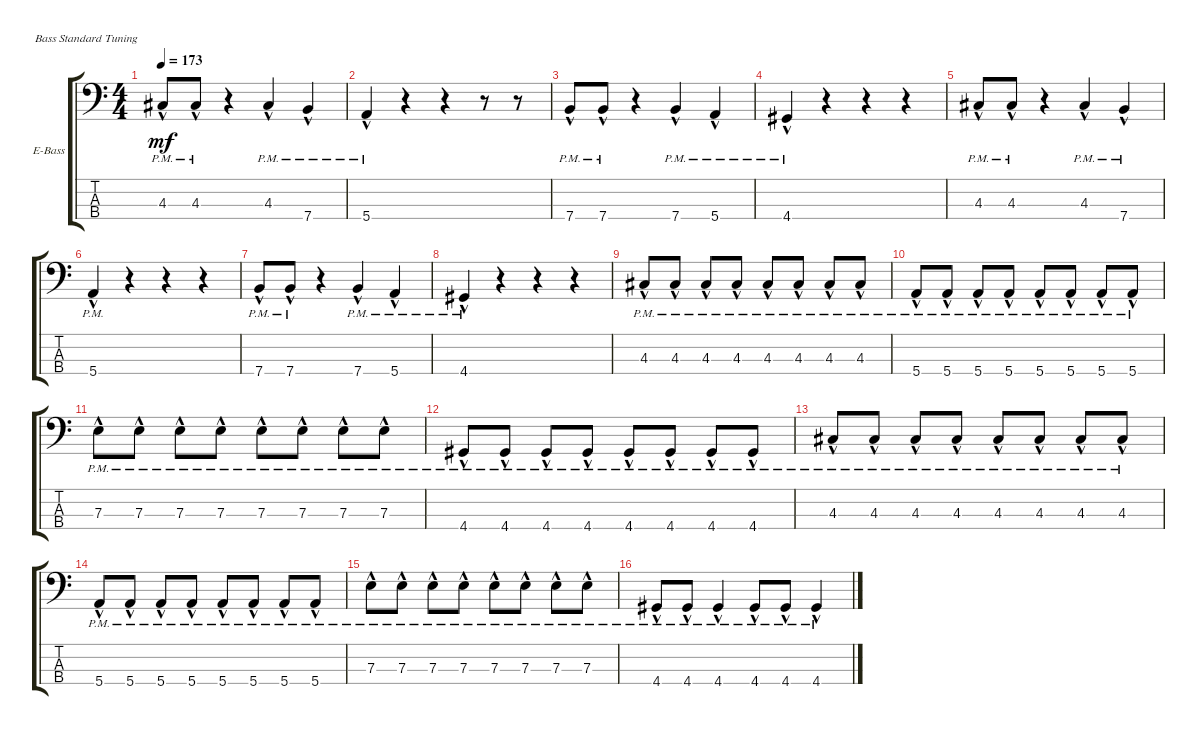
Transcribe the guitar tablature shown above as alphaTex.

\defaultSystemsLayout 4
\bracketExtendMode groupsimilarinstruments
\firstSystemTrackNameOrientation horizontal
\otherSystemsTrackNameOrientation horizontal
\track ("Electric Bass" "E-Bass") {mute instrument electricbassfinger}
\staff {score tabs}
\tuning (G2 D2 A1 E1)
\ts (4 4)
\tempo 173
\clef f4
\ks c
4.3{hac pm}.8{dy mf} 4.3{hac pm}.8 r.4 4.3{hac pm}.4 7.4{hac pm}.4 |
5.4{hac pm}.4 r.4 r.4 r.8 r.8 |
7.4{hac pm}.8 7.4{hac pm}.8 r.4 7.4{hac pm}.4 5.4{hac pm}.4 |
4.4{hac pm}.4 r.4 r.4 r.4 |
4.3{hac pm}.8 4.3{hac pm}.8 r.4 4.3{hac pm}.4 7.4{hac pm}.4 |
5.4{hac pm}.4 r.4 r.4 r.4 |
7.4{hac pm}.8 7.4{hac pm}.8 r.4 7.4{hac pm}.4 5.4{hac pm}.4 |
4.4{hac pm}.4 r.4 r.4 r.4 |
4.3{hac pm}.8 4.3{hac pm}.8 4.3{hac pm}.8 4.3{hac pm}.8 4.3{hac pm}.8 4.3{hac pm}.8 4.3{hac pm}.8 4.3{hac pm}.8 |
5.4{hac pm}.8 5.4{hac pm}.8 5.4{hac pm}.8 5.4{hac pm}.8 5.4{hac pm}.8 5.4{hac pm}.8 5.4{hac pm}.8 5.4{hac pm}.8 |
7.3{hac pm}.8 7.3{hac pm}.8 7.3{hac pm}.8 7.3{hac pm}.8 7.3{hac pm}.8 7.3{hac pm}.8 7.3{hac pm}.8 7.3{hac pm}.8 |
4.4{hac pm}.8 4.4{hac pm}.8 4.4{hac pm}.8 4.4{hac pm}.8 4.4{hac pm}.8 4.4{hac pm}.8 4.4{hac pm}.8 4.4{hac pm}.8 |
4.3{hac pm}.8 4.3{hac pm}.8 4.3{hac pm}.8 4.3{hac pm}.8 4.3{hac pm}.8 4.3{hac pm}.8 4.3{hac pm}.8 4.3{hac pm}.8 |
5.4{hac pm}.8 5.4{hac pm}.8 5.4{hac pm}.8 5.4{hac pm}.8 5.4{hac pm}.8 5.4{hac pm}.8 5.4{hac pm}.8 5.4{hac pm}.8 |
7.3{hac pm}.8 7.3{hac pm}.8 7.3{hac pm}.8 7.3{hac pm}.8 7.3{hac pm}.8 7.3{hac pm}.8 7.3{hac pm}.8 7.3{hac pm}.8 |
4.4{hac pm}.8 4.4{hac pm}.8 4.4{hac pm}.4 4.4{hac pm}.8 4.4{hac pm}.8 4.4{hac pm}.4
